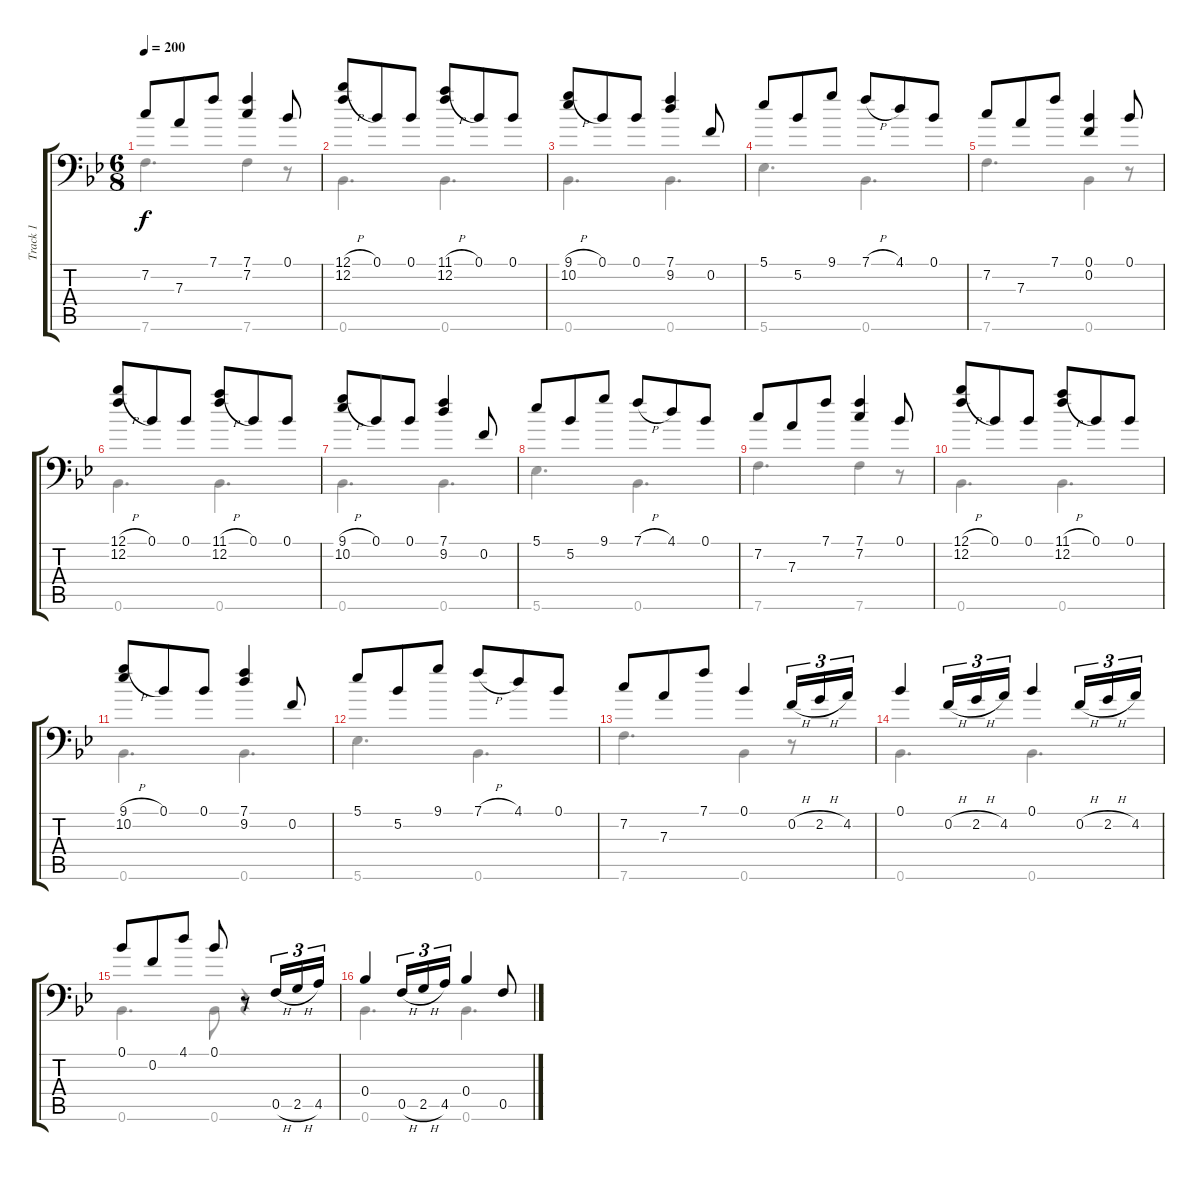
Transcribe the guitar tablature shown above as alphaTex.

\track ("Track 1" "Track 1") {instrument acousticguitarsteel}
\staff {score tabs}
\tuning (Bb3 F3 D3 Bb2 F2 Bb1) {hide}
\voice
\ts (6 8)
\tempo 200
\clef f4
\ks bb
7.2.8{dy f} 7.3.8 7.1.8 (7.1 7.2).4 0.1.8 |
(12.1{h} 12.2).8 0.1.8 0.1.8 (11.1{h} 12.2).8 0.1.8 0.1.8 |
(9.1{h} 10.2).8 0.1.8 0.1.8 (7.1 9.2).4 0.2.8 |
5.1.8 5.2.8 9.1.8 7.1{h}.8 4.1.8 0.1.8 |
7.2.8 7.3.8 7.1.8 (0.1 0.2).4 0.1.8 |
(12.1{h} 12.2).8 0.1.8 0.1.8 (11.1{h} 12.2).8 0.1.8 0.1.8 |
(9.1{h} 10.2).8 0.1.8 0.1.8 (7.1 9.2).4 0.2.8 |
5.1.8 5.2.8 9.1.8 7.1{h}.8 4.1.8 0.1.8 |
7.2.8 7.3.8 7.1.8 (7.1 7.2).4 0.1.8 |
(12.1{h} 12.2).8 0.1.8 0.1.8 (11.1{h} 12.2).8 0.1.8 0.1.8 |
(9.1{h} 10.2).8 0.1.8 0.1.8 (7.1 9.2).4 0.2.8 |
5.1.8 5.2.8 9.1.8 7.1{h}.8 4.1.8 0.1.8 |
7.2.8 7.3.8 7.1.8 0.1.4 0.2{h}.16{tu (3 2)} 2.2{h}.16{tu (3 2)} 4.2.16{tu (3 2)} |
0.1.4 0.2{h}.16{tu (3 2)} 2.2{h}.16{tu (3 2)} 4.2.16{tu (3 2)} 0.1.4 0.2{h}.16{tu (3 2)} 2.2{h}.16{tu (3 2)} 4.2.16{tu (3 2)} |
0.1.8 0.2.8 4.1.8 0.1.8 r.8 0.5{h}.16{tu (3 2)} 2.5{h}.16{tu (3 2)} 4.5.16{tu (3 2)} |
0.4.4 0.5{h}.16{tu (3 2)} 2.5{h}.16{tu (3 2)} 4.5.16{tu (3 2)} 0.4.4 0.5.8
\voice
\clef f4
\ottava regular
\simile none
\ks bb
7.6.4{d dy f} 7.6.4 r.8 |
0.6.4{d} 0.6.4{d} |
0.6.4{d} 0.6.4{d} |
5.6.4{d} 0.6.4{d} |
7.6.4{d} 0.6.4 r.8 |
0.6.4{d} 0.6.4{d} |
0.6.4{d} 0.6.4{d} |
5.6.4{d} 0.6.4{d} |
7.6.4{d} 7.6.4 r.8 |
0.6.4{d} 0.6.4{d} |
0.6.4{d} 0.6.4{d} |
5.6.4{d} 0.6.4{d} |
7.6.4{d} 0.6.4 r.8 |
0.6.4{d} 0.6.4{d} |
0.6.4{d} 0.6.8 r.4 |
0.6.4{d} 0.6.4{d}
